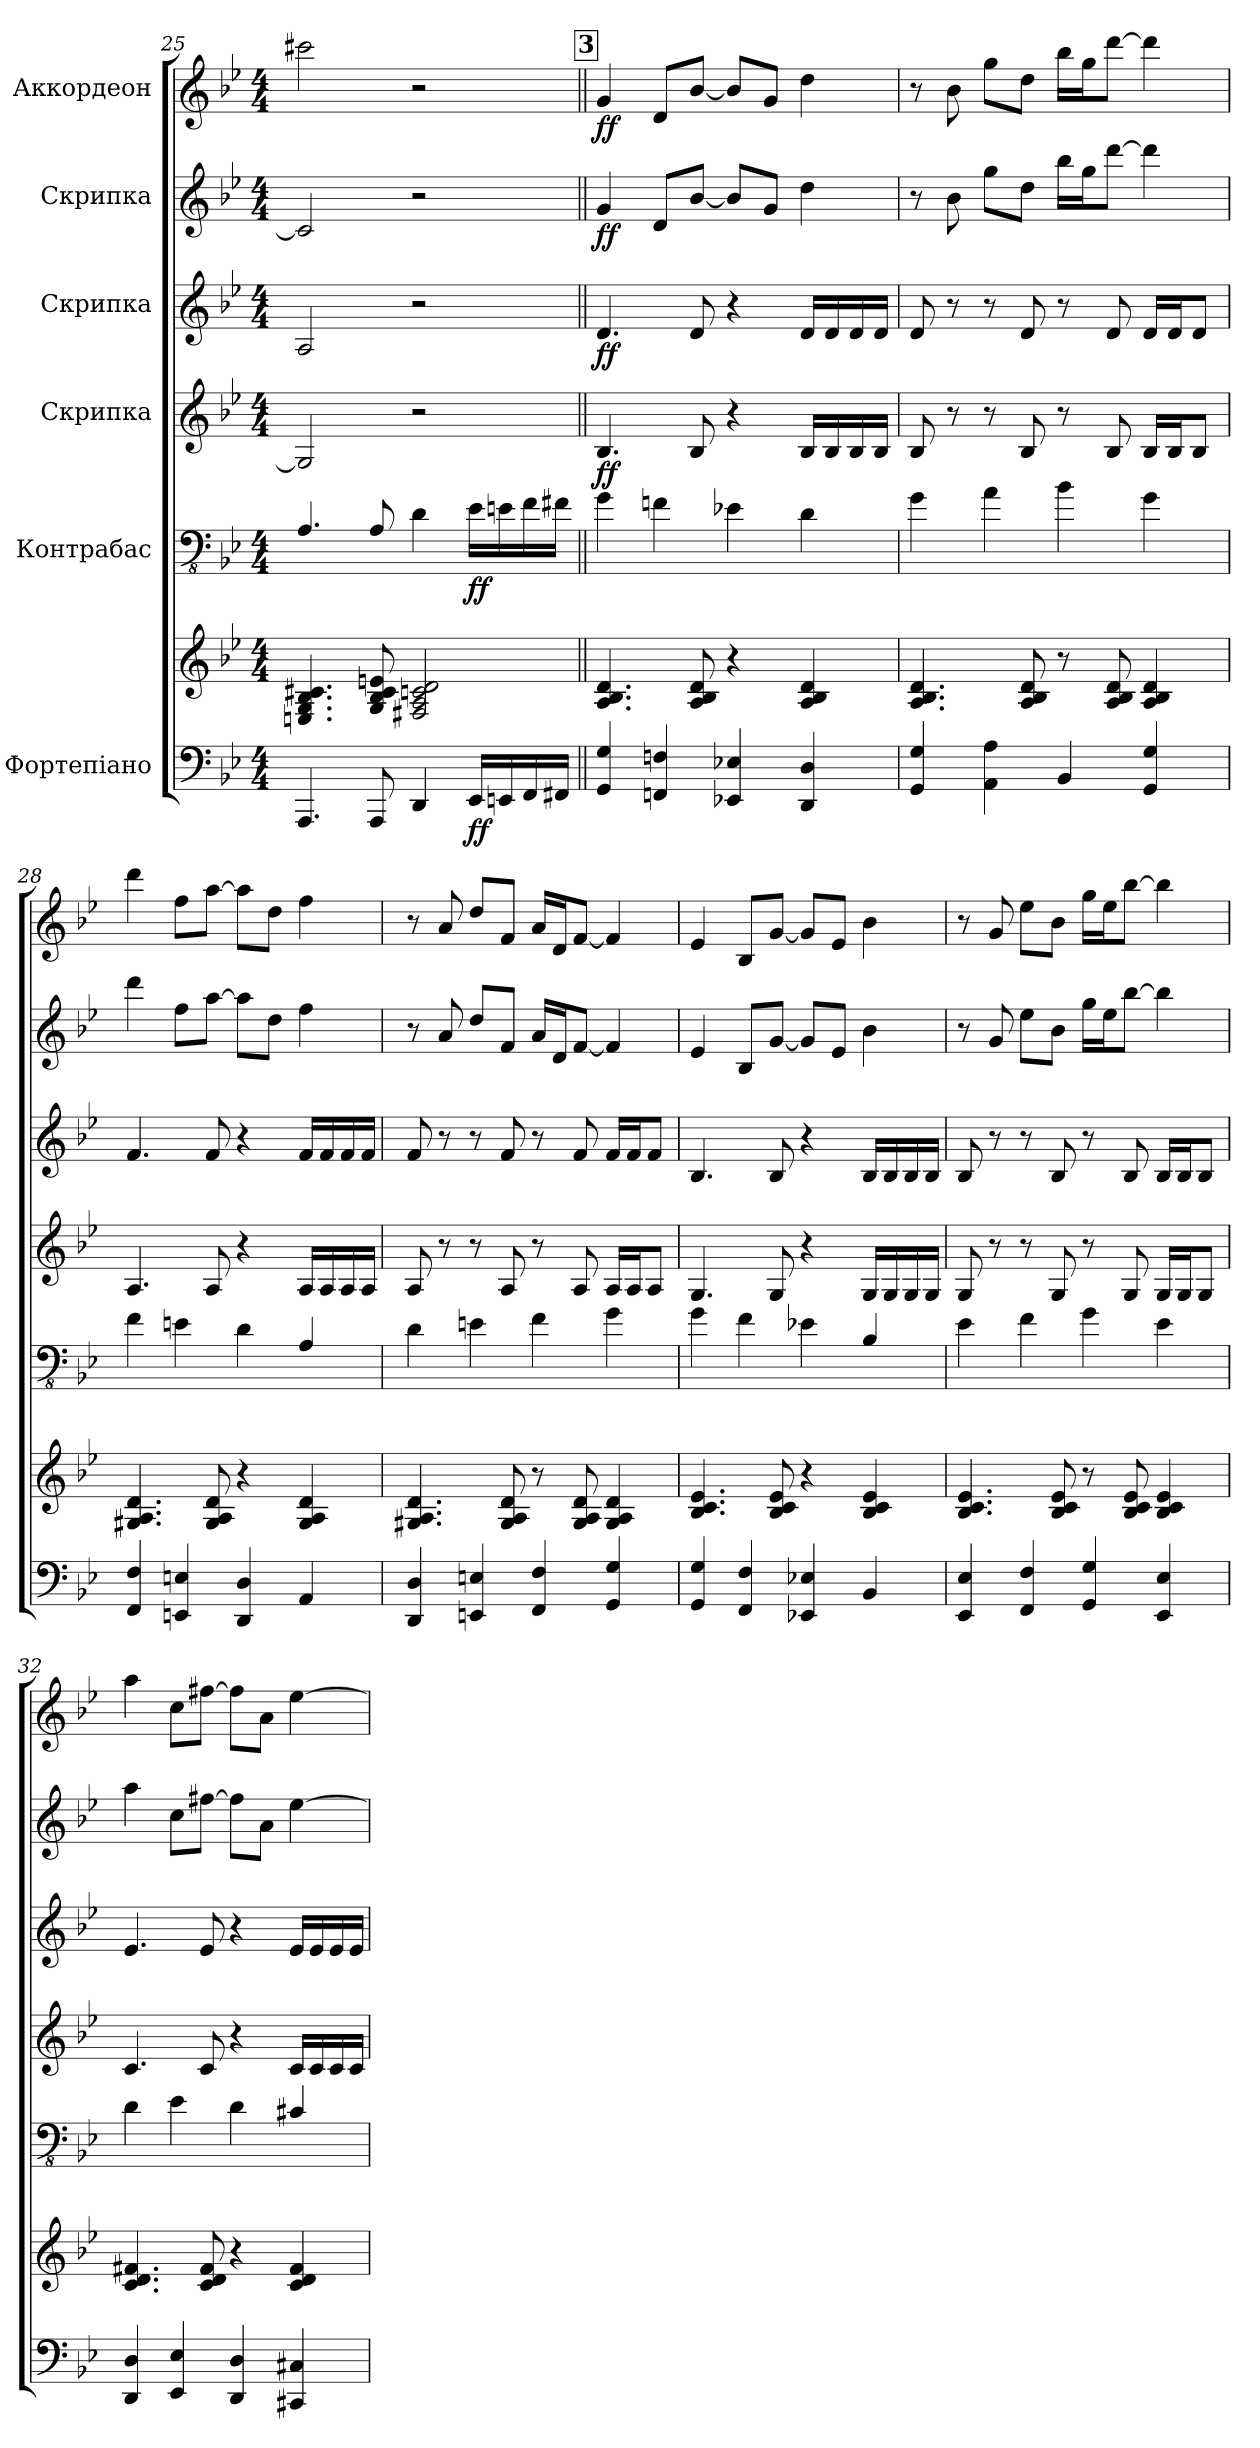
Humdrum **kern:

**kern	**kern	**dynam	**kern	**dynam	**kern	**dynam	**kern	**dynam	**kern	**dynam	**kern	**dynam
*part6	*part6	*part6	*part5	*part5	*part4	*part4	*part3	*part3	*part2	*part2	*part1	*part1
*staff7	*staff6	*staff6/7	*staff5	*staff5	*staff4	*staff4	*staff3	*staff3	*staff2	*staff2	*staff1	*staff1
*I"Фортепіано	*	*	*I"Контрабас	*	*I"Скрипка	*	*I"Скрипка	*	*I"Скрипка	*	*I"Аккордеон	*
*clefF4	*clefG2	*	*clefFv4	*	*clefG2	*	*clefG2	*	*clefG2	*	*clefG2	*
*	*	*	*ITrd7c12	*	*	*	*	*	*	*	*	*
*k[b-e-]	*k[b-e-]	*	*k[b-e-]	*	*k[b-e-]	*	*k[b-e-]	*	*k[b-e-]	*	*k[b-e-]	*
*g:	*g:	*	*	*	*g:	*	*g:	*	*g:	*	*g:	*
*M4/4	*M4/4	*	*M4/4	*	*M4/4	*	*M4/4	*	*M4/4	*	*M4/4	*
=25	=25	=25	=25	=25	=25	=25	=25	=25	=25	=25	=25	=25
4.AAA/	4.En/ 4.G/ 4.B-/ 4.c#X/	.	4.AAA/	.	2G/]	.	2A/	.	2c#/]	.	2ccc#X\	.
8AAA/	8G/ 8B-/ 8c#/ 8en/	.	8AAA/	.	.	.	.	.	.	.	.	.
4DD/	2F#X/ 2A/ 2cn/ 2d/	.	4DD\	.	2r	.	2r	.	2r	.	2r	.
!	!	!LO:DY:b=2	!	!LO:DY:b	!	!	!	!	!	!	!	!
16EE-/LL	.	ff	16EE-\LL	ff	.	.	.	.	.	.	.	.
16EEn/	.	.	16EEn\	.	.	.	.	.	.	.	.	.
16FF/	.	.	16FF\	.	.	.	.	.	.	.	.	.
16FF#X/JJ	.	.	16FF#X\JJ	.	.	.	.	.	.	.	.	.
!!LO:REH:place=s1:a:B:fs=12.8556:t=3
=26||	=26||	=26||	=26||	=26||	=26||	=26||	=26||	=26||	=26||	=26||	=26||	=26||
!	!	!	!	!	!	!LO:DY:b	!	!LO:DY:b	!	!LO:DY:b	!	!LO:DY:b
4GG/ 4G/	4.A/ 4.B-/ 4.d/	.	4GG\	.	4.B-/	ff	4.d/	ff	4g/	ff	4g/	ff
4FFn/ 4Fn/	.	.	4FFn\	.	.	.	.	.	8d/L	.	8d/L	.
.	8A/ 8B-/ 8d/	.	.	.	8B-/	.	8d/	.	[8b-/J	.	[8b-/J	.
4EE-X/ 4E-X/	4r	.	4EE-X\	.	4r	.	4r	.	8b-/L]	.	8b-/L]	.
.	.	.	.	.	.	.	.	.	8g/J	.	8g/J	.
4DD/ 4D/	4A/ 4B-/ 4d/	.	4DD\	.	16B-/LL	.	16d/LL	.	4dd\	.	4dd\	.
.	.	.	.	.	16B-/	.	16d/	.	.	.	.	.
.	.	.	.	.	16B-/	.	16d/	.	.	.	.	.
.	.	.	.	.	16B-/JJ	.	16d/JJ	.	.	.	.	.
=27	=27	=27	=27	=27	=27	=27	=27	=27	=27	=27	=27	=27
4GG/ 4G/	4.A/ 4.B-/ 4.d/	.	4GG\	.	8B-/	.	8d/	.	8r	.	8r	.
.	.	.	.	.	8r	.	8r	.	8b-\	.	8b-\	.
4AA\ 4A\	.	.	4AA\	.	8r	.	8r	.	8gg\L	.	8gg\L	.
.	8A/ 8B-/ 8d/	.	.	.	8B-/	.	8d/	.	8dd\J	.	8dd\J	.
4BB-/	8r	.	4BB-\	.	8r	.	8r	.	16bb-\LL	.	16bb-\LL	.
.	.	.	.	.	.	.	.	.	16gg\J	.	16gg\J	.
.	8A/ 8B-/ 8d/	.	.	.	8B-/	.	8d/	.	[8ddd\J	.	[8ddd\J	.
4GG/ 4G/	4A/ 4B-/ 4d/	.	4GG\	.	16B-/LL	.	16d/LL	.	4ddd\]	.	4ddd\]	.
.	.	.	.	.	16B-/J	.	16d/J	.	.	.	.	.
.	.	.	.	.	8B-/J	.	8d/J	.	.	.	.	.
=28	=28	=28	=28	=28	=28	=28	=28	=28	=28	=28	=28	=28
4FF/ 4F/	4.G#X/ 4.A/ 4.d/	.	4FF\	.	4.A/	.	4.f/	.	4ddd\	.	4ddd\	.
4EEn/ 4En/	.	.	4EEn\	.	.	.	.	.	8ff\L	.	8ff\L	.
.	8G#/ 8A/ 8d/	.	.	.	8A/	.	8f/	.	[8aa\J	.	[8aa\J	.
4DD/ 4D/	4r	.	4DD\	.	4r	.	4r	.	8aa\L]	.	8aa\L]	.
.	.	.	.	.	.	.	.	.	8dd\J	.	8dd\J	.
4AA/	4G#/ 4A/ 4d/	.	4AAA/	.	16A/LL	.	16f/LL	.	4ff\	.	4ff\	.
.	.	.	.	.	16A/	.	16f/	.	.	.	.	.
.	.	.	.	.	16A/	.	16f/	.	.	.	.	.
.	.	.	.	.	16A/JJ	.	16f/JJ	.	.	.	.	.
!!LO:PB:g=z
=29	=29	=29	=29	=29	=29	=29	=29	=29	=29	=29	=29	=29
4DD/ 4D/	4.G#X/ 4.A/ 4.d/	.	4DD\	.	8A/	.	8f/	.	8r	.	8r	.
.	.	.	.	.	8r	.	8r	.	8a/	.	8a/	.
4EEn/ 4En/	.	.	4EEn\	.	8r	.	8r	.	8dd/L	.	8dd/L	.
.	8G#/ 8A/ 8d/	.	.	.	8A/	.	8f/	.	8f/J	.	8f/J	.
4FF/ 4F/	8r	.	4FF\	.	8r	.	8r	.	16a/LL	.	16a/LL	.
.	.	.	.	.	.	.	.	.	16d/J	.	16d/J	.
.	8G#/ 8A/ 8d/	.	.	.	8A/	.	8f/	.	[8f/J	.	[8f/J	.
4GG/ 4G/	4G#/ 4A/ 4d/	.	4GG\	.	16A/LL	.	16f/LL	.	4f/]	.	4f/]	.
.	.	.	.	.	16A/J	.	16f/J	.	.	.	.	.
.	.	.	.	.	8A/J	.	8f/J	.	.	.	.	.
=30	=30	=30	=30	=30	=30	=30	=30	=30	=30	=30	=30	=30
4GG/ 4G/	4.B-/ 4.c/ 4.e-/	.	4GG\	.	4.G/	.	4.B-/	.	4e-/	.	4e-/	.
4FF/ 4F/	.	.	4FF\	.	.	.	.	.	8B-/L	.	8B-/L	.
.	8B-/ 8c/ 8e-/	.	.	.	8G/	.	8B-/	.	[8g/J	.	[8g/J	.
4EE-X/ 4E-X/	4r	.	4EE-X\	.	4r	.	4r	.	8g/L]	.	8g/L]	.
.	.	.	.	.	.	.	.	.	8e-/J	.	8e-/J	.
4BB-/	4B-/ 4c/ 4e-/	.	4BBB-/	.	16G/LL	.	16B-/LL	.	4b-\	.	4b-\	.
.	.	.	.	.	16G/	.	16B-/	.	.	.	.	.
.	.	.	.	.	16G/	.	16B-/	.	.	.	.	.
.	.	.	.	.	16G/JJ	.	16B-/JJ	.	.	.	.	.
=31	=31	=31	=31	=31	=31	=31	=31	=31	=31	=31	=31	=31
4EE-/ 4E-/	4.B-/ 4.c/ 4.e-/	.	4EE-\	.	8G/	.	8B-/	.	8r	.	8r	.
.	.	.	.	.	8r	.	8r	.	8g/	.	8g/	.
4FF/ 4F/	.	.	4FF\	.	8r	.	8r	.	8ee-\L	.	8ee-\L	.
.	8B-/ 8c/ 8e-/	.	.	.	8G/	.	8B-/	.	8b-\J	.	8b-\J	.
4GG/ 4G/	8r	.	4GG\	.	8r	.	8r	.	16gg\LL	.	16gg\LL	.
.	.	.	.	.	.	.	.	.	16ee-\J	.	16ee-\J	.
.	8B-/ 8c/ 8e-/	.	.	.	8G/	.	8B-/	.	[8bb-\J	.	[8bb-\J	.
4EE-/ 4E-/	4B-/ 4c/ 4e-/	.	4EE-\	.	16G/LL	.	16B-/LL	.	4bb-\]	.	4bb-\]	.
.	.	.	.	.	16G/J	.	16B-/J	.	.	.	.	.
.	.	.	.	.	8G/J	.	8B-/J	.	.	.	.	.
=32	=32	=32	=32	=32	=32	=32	=32	=32	=32	=32	=32	=32
4DD/ 4D/	4.c/ 4.d/ 4.f#X/	.	4DD\	.	4.c/	.	4.e-/	.	4aa\	.	4aa\	.
4EE-/ 4E-/	.	.	4EE-\	.	.	.	.	.	8cc\L	.	8cc\L	.
.	8c/ 8d/ 8f#/	.	.	.	8c/	.	8e-/	.	[8ff#X\J	.	[8ff#X\J	.
4DD/ 4D/	4r	.	4DD\	.	4r	.	4r	.	8ff#\L]	.	8ff#\L]	.
.	.	.	.	.	.	.	.	.	8a\J	.	8a\J	.
4CC#X/ 4C#X/	4c/ 4d/ 4f#/	.	4CC#X/	.	16c/LL	.	16e-/LL	.	[4ee-\	.	[4ee-\	.
.	.	.	.	.	16c/	.	16e-/	.	.	.	.	.
.	.	.	.	.	16c/	.	16e-/	.	.	.	.	.
.	.	.	.	.	16c/JJ	.	16e-/JJ	.	.	.	.	.
=	=	=	=	=	=	=	=	=	=	=	=	=
*-	*-	*-	*-	*-	*-	*-	*-	*-	*-	*-	*-	*-
